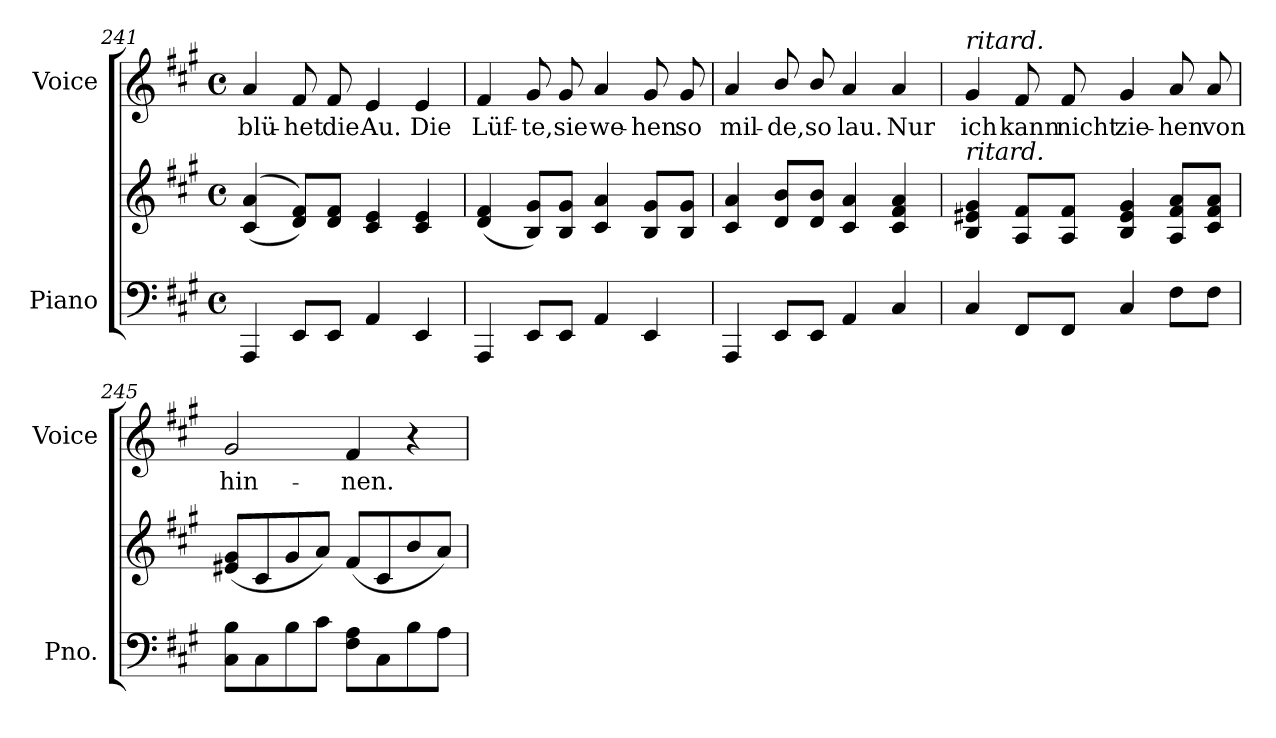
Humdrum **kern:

**kern	**kern	**kern	**text
*part2	*part2	*part1	*part1
*staff3	*staff2	*staff1	*staff1
*I"Piano	*	*I"Voice	*
*I'Pno.	*	*I'Voice	*
*clefF4	*clefG2	*clefG2	*
*k[f#c#g#]	*k[f#c#g#]	*k[f#c#g#]	*
*A:	*A:	*A:	*
*M4/4	*M4/4	*M4/4	*
*met(c)	*met(c)	*met(c)	*
=241	=241	=241	=241
!	!	!	!LO:LY:b:color=#000000
4AAAi/	((4c#i/ 4ai	4ai/	blü-
!	!	!	!LO:LY:b:color=#000000
8EEi/L	8di/ 8f#iL))	8f#i/	-het
!	!	!	!LO:LY:b:color=#000000
8EEi/J	8di/ 8f#iJ	8f#i/	die
!	!	!	!LO:LY:b:color=#000000
4AAi/	4c#i/ 4ei	4ei/	Au.
!	!	!	!LO:LY:b:color=#000000
4EEi/	4c#i/ 4ei	4ei/	Die
!!LO:LB:g=z
=242	=242	=242	=242
!	!	!	!LO:LY:b:color=#000000
4AAAi/	(4di/ 4f#i	4f#i/	Lüf-
!	!	!	!LO:LY:b:color=#000000
8EEi/L	8Bi/ 8g#iL)	8g#i/	-te,
!	!	!	!LO:LY:b:color=#000000
8EEi/J	8Bi/ 8g#iJ	8g#i/	sie
!	!	!	!LO:LY:b:color=#000000
4AAi/	4c#i/ 4ai	4ai/	we-
!	!	!	!LO:LY:b:color=#000000
4EEi/	8Bi/ 8g#iL	8g#i/	-hen
!	!	!	!LO:LY:b:color=#000000
.	8Bi/ 8g#iJ	8g#i/	so
=243	=243	=243	=243
!	!	!	!LO:LY:b:color=#000000
4AAAi/	4c#i/ 4ai	4ai/	mil-
!	!	!	!LO:LY:b:color=#000000
8EEi/L	8di/ 8biL	8bi/	-de,
!	!	!	!LO:LY:b:color=#000000
8EEi/J	8di/ 8biJ	8bi/	so
!	!	!	!LO:LY:b:color=#000000
4AAi/	4c#i/ 4ai	4ai/	lau.
!	!	!	!LO:LY:b:color=#000000
4C#i/	4c#i/ 4f#i 4ai	4ai/	Nur
=244	=244	=244	=244
!	!	!LO:TX:a:i:t=ritard.	!
!	!LO:TX:a:i:t=ritard.	!	!
!	!	!	!LO:LY:b:color=#000000
4C#i/	4Bi/ 4e#Xi 4g#i	4g#i/	ich
!	!	!	!LO:LY:b:color=#000000
8FF#i/L	8Ai/ 8f#iL	8f#i/	kann
!	!	!	!LO:LY:b:color=#000000
8FF#i/J	8Ai/ 8f#iJ	8f#i/	nicht
!	!	!	!LO:LY:b:color=#000000
4C#i/	4Bi/ 4e#i 4g#i	4g#i/	zie-
!	!	!	!LO:LY:b:color=#000000
8F#i\L	8Ai/ 8f#i 8aiL	8ai/	-hen
!	!	!	!LO:LY:b:color=#000000
8F#i\J	8c#i/ 8f#i 8aiJ	8ai/	von
=245	=245	=245	=245
!	!	!	!LO:LY:b:color=#000000
8C#i\ 8BiL	(8e#Xi/ 8g#iL	2g#i/	hin-
8C#i\	8c#i/	.	.
8Bi\	8g#i/	.	.
8c#i\J	8ai/J)	.	.
!	!	!	!LO:LY:b:color=#000000
8F#i\ 8AiL	(8f#i/L	4f#i/	-nen.
8C#i\	8c#i/	.	.
8Bi\	8bi/	4r	.
8Ai\J	8ai/J)	.	.
=	=	=	=
*-	*-	*-	*-
